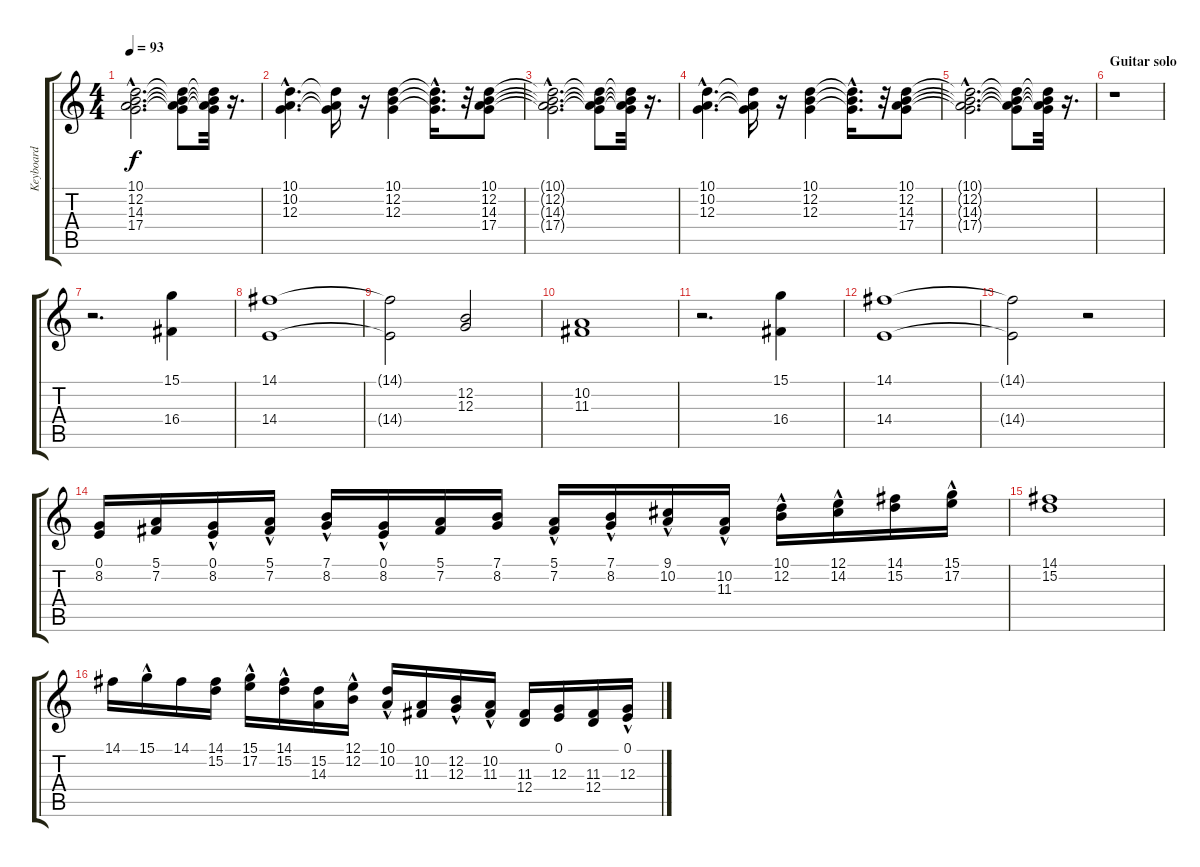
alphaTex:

\track ("Keyboard" "Keyboard") {instrument electricpiano1}
\staff {score tabs}
\tuning (E4 B3 G3 D3 A2 E2) {hide}
\ts (4 4)
\tempo 93
\clef g2
\ks c
(10.1{hac t} 12.2{hac t} 14.3{hac t} 17.4{hac t}).2{d dy f} (10.1{t} 12.2{t} 14.3{t} 17.4{t}).8 (10.1{t} 12.2{t} 14.3{t} 17.4{t}).32 r.16{d} |
(10.1{hac} 10.2{hac} 12.3{hac}).4{d} (10.1{t} 10.2{t} 12.3{t}).16 r.16 (10.1 12.2 12.3).4 (10.1{hac t} 12.2{hac t} 12.3{hac t}).16{d} r.32 (10.1 12.2 14.3 17.4).8 |
(10.1{hac t} 12.2{hac t} 14.3{hac t} 17.4{hac t}).2{d} (10.1{t} 12.2{t} 14.3{t} 17.4{t}).8 (10.1{t} 12.2{t} 14.3{t} 17.4{t}).32 r.16{d} |
(10.1{hac} 10.2{hac} 12.3{hac}).4{d} (10.1{t} 10.2{t} 12.3{t}).16 r.16 (10.1 12.2 12.3).4 (10.1{hac t} 12.2{hac t} 12.3{hac t}).16{d} r.32 (10.1 12.2 14.3 17.4).8 |
(10.1{hac t} 12.2{hac t} 14.3{hac t} 17.4{hac t}).2{d} (10.1{t} 12.2{t} 14.3{t} 17.4{t}).8 (10.1{t} 12.2{t} 14.3{t} 17.4{t}).32 r.16{d} |
\section ("" "Guitar solo")
r.1 |
r.2{d} (15.1 16.4).4 |
(14.1 14.4).1 |
(14.1{t} 14.4{t}).2 (12.2 12.3).2 |
(10.2 11.3).1 |
r.2{d} (15.1 16.4).4 |
(14.1 14.4).1 |
(14.1{t} 14.4{t}).2 r.2 |
(0.1 8.2).16 (5.1 7.2).16 (0.1{hac} 8.2).16 (5.1{hac} 7.2{hac}).16 (7.1{hac} 8.2).16 (0.1{hac} 8.2).16 (5.1 7.2).16 (7.1 8.2).16 (5.1 7.2{hac}).16 (7.1{hac} 8.2{hac}).16 (9.1{hac} 10.2).16 (10.2{hac} 11.3{hac}).16 (10.1 12.2{hac}).16 (12.1 14.2{hac}).16 (14.1 15.2).16 (15.1{hac} 17.2{hac}).16 |
(14.1 15.2).1 |
14.1.16 15.1{hac}.16 14.1.16 (14.1 15.2).16 (15.1{hac} 17.2{hac}).16 (14.1{hac} 15.2).16 (15.2 14.3).16 (12.1{hac} 12.2{hac}).16 (10.1{hac} 10.2).16 (10.2 11.3).16 (12.2{hac} 12.3{hac}).16 (10.2{hac} 11.3).16 (11.3 12.4).16 (0.1 12.3).16 (11.3 12.4).16 (0.1{hac} 12.3{hac}).16
